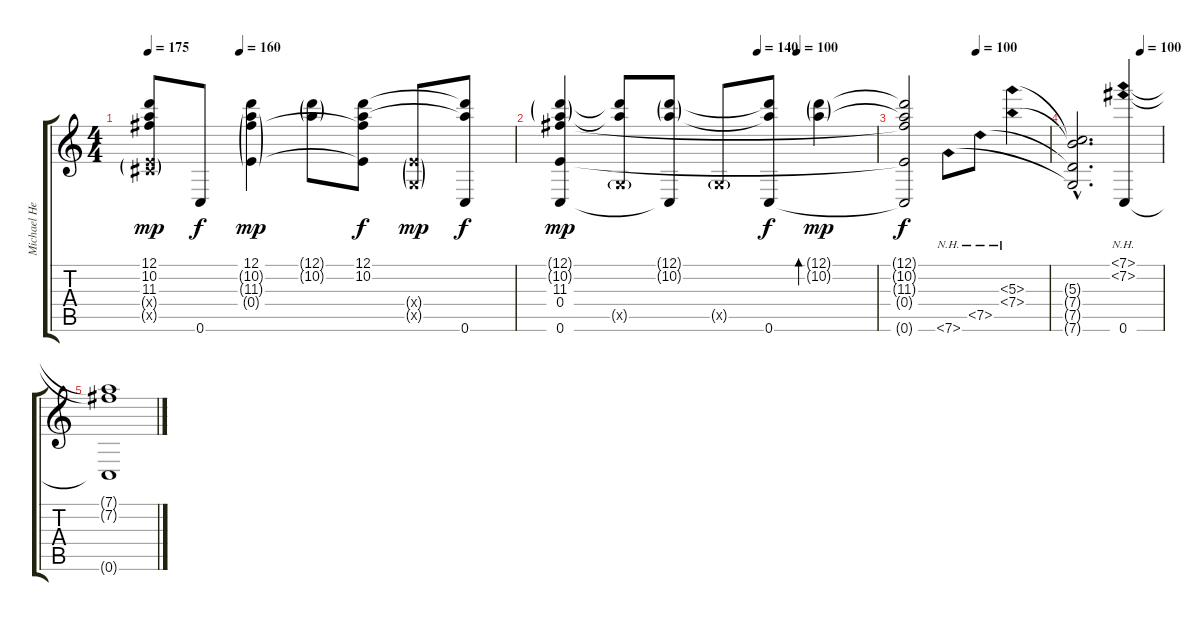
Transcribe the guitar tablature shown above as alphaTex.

\track ("Michael Hedges" "Michael He") {instrument acousticguitarsteel}
\staff {score tabs}
\tuning (D4 B3 G3 E3 G2 C2) {hide}
\ts (4 4)
\tempo 175
\tempo (160 0.25)
\clef g2
\ks c
(12.1{t} 10.2{t} 11.3{t} 0.4{g x} 6.5{g x}).8{dy mp} 0.6.8{dy f} (12.1 10.2{g} 11.3{g} 0.4{g}).4{dy mp} (12.1{g} 10.2{g}).8 (12.1 10.2 11.3{t} 0.4{t}).8{dy f} (0.4{g x} 0.5{g x}).8{dy mp} (12.1{t} 10.2{t} 0.6).8{dy f} |
\tempo (140 0.625)
\tempo (100 0.75)
(12.1{g} 10.2{g} 11.3 0.4 0.6).4{dy mp} (12.1{t} 10.2{t} 0.5{g x}).8 (12.1{g} 10.2{g} 0.6{t}).8 0.5{g x}.8 (12.1{t} 10.2{t} 0.6).8{dy f} (12.1{g} 10.2{g}).4{bd 120 dy mp} |
\tempo (100 0.5)
(12.1{t} 10.2{t} 11.3{t} 0.4{t} 0.6{t}).2{dy f} 7.6{nh}.8{volume 8} 7.5{nh}.8{volume 7} (5.3{nh} 7.4{nh}).4{volume 8} |
\tempo (100 0.75)
(5.3{hac t} 7.4{hac t} 7.5{hac t} 7.6{hac t}).2{d} (7.1{nh} 7.2{nh} 0.6).4{volume 10} |
(7.1{t} 7.2{t} 0.6{t}).1
